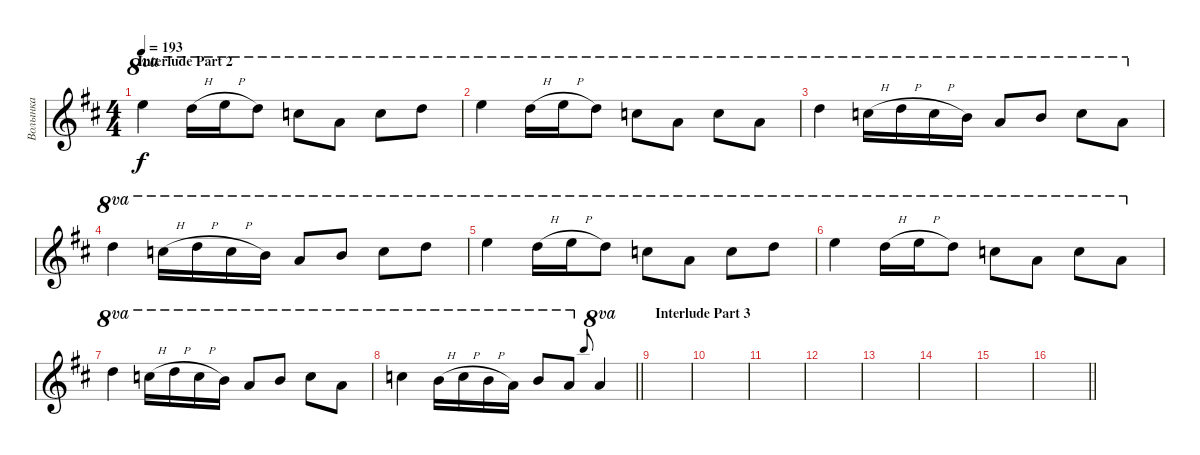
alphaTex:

\track ("Волынка" "Волынка") {instrument bassoon}
\staff {score}
\tuning (E4 B3 G3 D3 A2 E2) {hide}
\ts (4 4)
\section ("" "Interlude Part 2")
\tempo 193
\clef g2
\ks bminor
24.1.4{ot 8va dy f} 22.1{h}.16{ot 8va} 24.1{h}.16{ot 8va} 22.1.8{ot 8va} 20.1.8{ot 8va} 17.1.8{ot 8va} 20.1.8{ot 8va} 22.1.8{ot 8va} |
24.1.4{ot 8va} 22.1{h}.16{ot 8va} 24.1{h}.16{ot 8va} 22.1.8{ot 8va} 20.1.8{ot 8va} 17.1.8{ot 8va} 20.1.8{ot 8va} 17.1.8{ot 8va} |
22.1.4{ot 8va} 20.1{h}.16{ot 8va} 22.1{h}.16{ot 8va} 20.1{h}.16{ot 8va} 19.1.16{ot 8va} 17.1.8{ot 8va} 19.1.8{ot 8va} 20.1.8{ot 8va} 17.1.8{ot 8va} |
22.1.4{ot 8va} 20.1{h}.16{ot 8va} 22.1{h}.16{ot 8va} 20.1{h}.16{ot 8va} 19.1.16{ot 8va} 17.1.8{ot 8va} 19.1.8{ot 8va} 20.1.8{ot 8va} 22.1.8{ot 8va} |
24.1.4{ot 8va} 22.1{h}.16{ot 8va} 24.1{h}.16{ot 8va} 22.1.8{ot 8va} 20.1.8{ot 8va} 17.1.8{ot 8va} 20.1.8{ot 8va} 22.1.8{ot 8va} |
24.1.4{ot 8va} 22.1{h}.16{ot 8va} 24.1{h}.16{ot 8va} 22.1.8{ot 8va} 20.1.8{ot 8va} 17.1.8{ot 8va} 20.1.8{ot 8va} 17.1.8{ot 8va} |
22.1.4{ot 8va} 20.1{h}.16{ot 8va} 22.1{h}.16{ot 8va} 20.1{h}.16{ot 8va} 19.1.16{ot 8va} 17.1.8{ot 8va} 19.1.8{ot 8va} 20.1.8{ot 8va} 17.1.8{ot 8va} |
\barLineRight lightlight
20.1.4{ot 8va} 19.1{h}.16{ot 8va} 20.1{h}.16{ot 8va} 19.1{h}.16{ot 8va} 17.1.16{ot 8va} 19.1.8{ot 8va} 17.1.8{ot 8va} 19.1.8{gr onbeat} 17.1.4{ot 8va} |
\section ("" "Interlude Part 3")
|
|
|
|
|
|
|
\barLineRight lightlight
